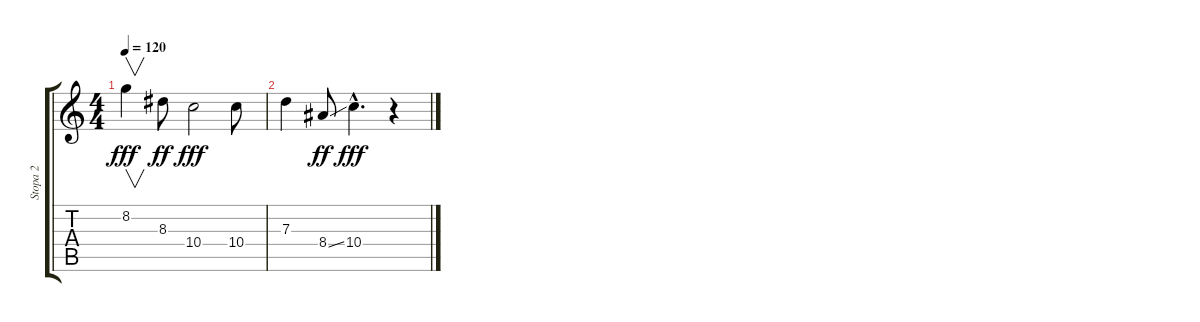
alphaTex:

\track ("Stopa 2" "Stopa 2") {instrument overdrivenguitar}
\staff {score tabs}
\tuning (E4 B3 G3 D3 A2 E2) {hide}
\ts (4 4)
\tempo 120
\clef g2
\ks c
8.2.4{v dy fff} 8.3.8{dy ff} 10.4.2{dy fff} 10.4.8 |
7.3.4 8.4{ss}.8{dy ff} 10.4{hac}.4{d dy fff} r.4
